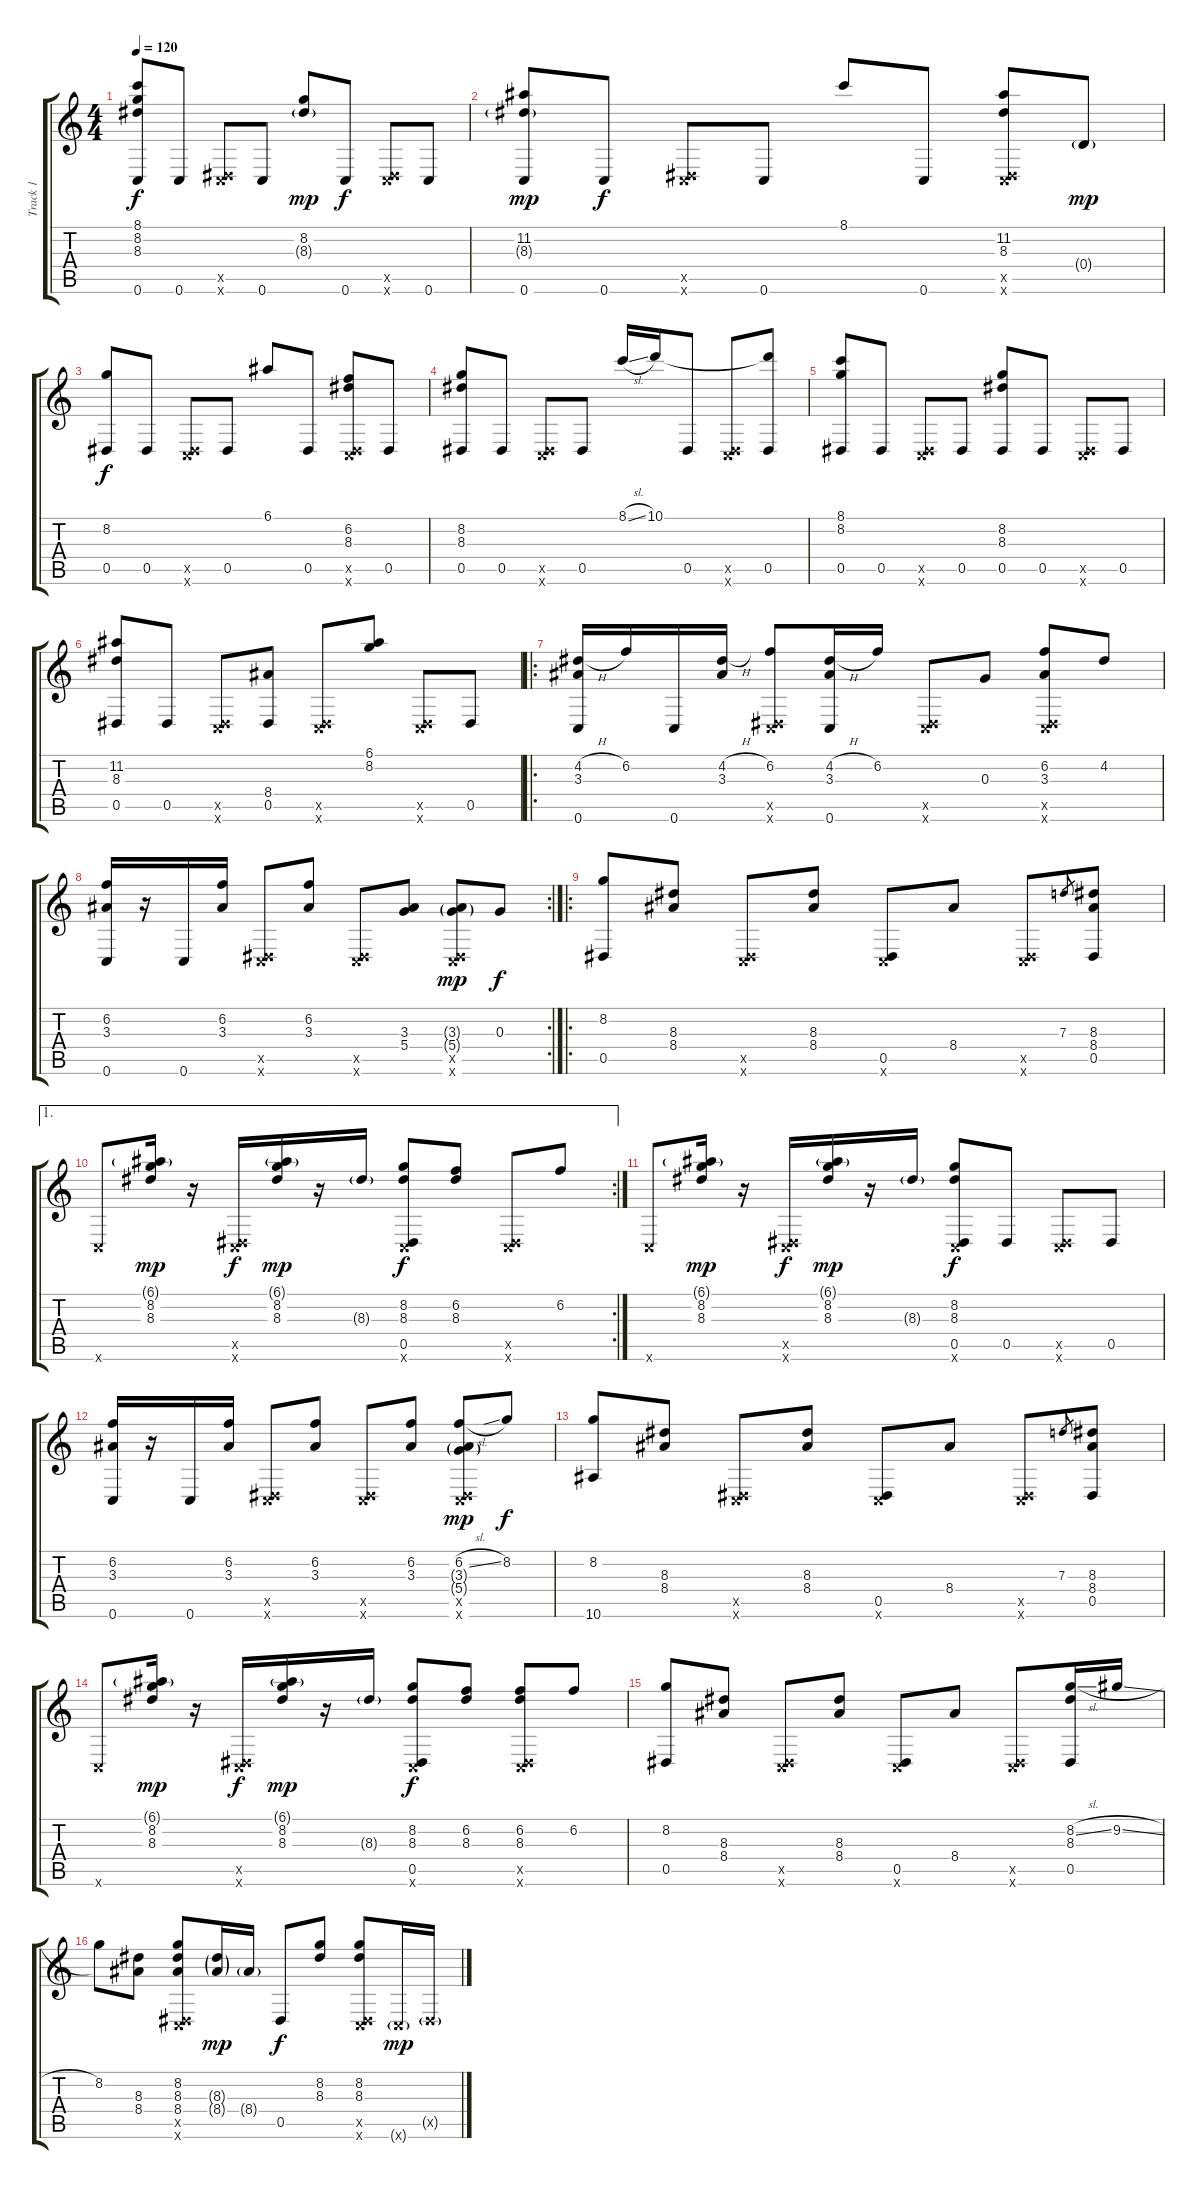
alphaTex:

\track ("Track 1" "Track 1") {instrument acousticguitarsteel}
\staff {score tabs}
\tuning (E4 B3 G3 D3 Eb2 C2) {hide}
\ts (4 4)
\tempo 120
\clef g2
\ks c
(8.1 8.2 8.3 0.6).8{dy f} 0.6.8 (0.5{x} 0.6{x}).8 0.6.8 (8.2 8.3{g}).8{dy mp} 0.6.8{dy f} (0.5{x} 0.6{x}).8 0.6.8 |
(11.2 8.3{g} 0.6).8{dy mp} 0.6.8{dy f} (0.5{x} 0.6{x}).8 0.6.8 8.1.8 0.6.8 (11.2 8.3 0.5{x} 0.6{x}).8 0.4{g}.8{dy mp} |
(8.2 0.5).8{dy f} 0.5.8 (0.5{x} 0.6{x}).8 0.5.8 6.1.8 0.5.8 (6.2 8.3 0.5{x} 0.6{x}).8 0.5.8 |
(8.2 8.3 0.5).8 0.5.8 (0.5{x} 0.6{x}).8 0.5.8 8.1{sl}.16 10.1.16 0.5.8 (0.5{x} 0.6{x}).8 (10.1{t} 0.5).8 |
(8.1 8.2 0.5).8 0.5.8 (0.5{x} 0.6{x}).8 0.5.8 (8.2 8.3 0.5).8 0.5.8 (0.5{x} 0.6{x}).8 0.5.8 |
(11.2 8.3 0.5).8 0.5.8 (0.5{x} 0.6{x}).8 (8.4 0.5).8 (0.5{x} 0.6{x}).8 (6.1 8.2).8 (0.5{x} 0.6{x}).8 0.5.8 |
\ro
(4.2{h} 3.3 0.6).16 6.2.16 0.6.16 (4.2{h} 3.3).16 (6.2 0.5{x} 0.6{x}).8 (4.2{h} 3.3 0.6).16 6.2.16 (0.5{x} 0.6{x}).8 0.3.8 (6.2 3.3 0.5{x} 0.6{x}).8 4.2.8 |
\rc 2
(6.2 3.3 0.6).16 r.16 0.6.16 (6.2 3.3).16 (0.5{x} 0.6{x}).8 (6.2 3.3).8 (0.5{x} 0.6{x}).8 (3.3 5.4).8 (3.3{g} 5.4{g} 0.5{x} 0.6{x}).8{dy mp} 0.3.8{dy f} |
\ro
(8.2 0.5).8 (8.3 8.4).8 (0.5{x} 0.6{x}).8 (8.3 8.4).8 (0.5 0.6{x}).8 8.4.8 (0.5{x} 0.6{x}).8 7.3.8{gr} (8.3 8.4 0.5).8 |
\ae 1
\rc 2
0.6{x}.8 (6.1{g} 8.2 8.3).16{dy mp} r.16 (0.5{x} 0.6{x}).16{dy f} (6.1{g} 8.2 8.3).16{dy mp} r.16 8.3{g}.16 (8.2 8.3 0.5 0.6{x}).8{dy f} (6.2 8.3).8 (0.5{x} 0.6{x}).8 6.2.8 |
0.6{x}.8 (6.1{g} 8.2 8.3).16{dy mp} r.16 (0.5{x} 0.6{x}).16{dy f} (6.1{g} 8.2 8.3).16{dy mp} r.16 8.3{g}.16 (8.2 8.3 0.5 0.6{x}).8{dy f} 0.5.8 (0.5{x} 0.6{x}).8 0.5.8 |
(6.2 3.3 0.6).16 r.16 0.6.16 (6.2 3.3).16 (0.5{x} 0.6{x}).8 (6.2 3.3).8 (0.5{x} 0.6{x}).8 (6.2 3.3).8 (6.2{sl} 3.3{g} 5.4{g} 0.5{x} 0.6{x}).8{dy mp} 8.2.8{dy f} |
(8.2 10.6).8 (8.3 8.4).8 (0.5{x} 0.6{x}).8 (8.3 8.4).8 (0.5 0.6{x}).8 8.4.8 (0.5{x} 0.6{x}).8 7.3.8{gr} (8.3 8.4 0.5).8 |
0.6{x}.8 (6.1{g} 8.2 8.3).16{dy mp} r.16 (0.5{x} 0.6{x}).16{dy f} (6.1{g} 8.2 8.3).16{dy mp} r.16 8.3{g}.16 (8.2 8.3 0.5 0.6{x}).8{dy f} (6.2 8.3).8 (6.2 8.3 0.5{x} 0.6{x}).8 6.2.8 |
(8.2 0.5).8 (8.3 8.4).8 (0.5{x} 0.6{x}).8 (8.3 8.4).8 (0.5 0.6{x}).8 8.4.8 (0.5{x} 0.6{x}).8 (8.2{sl} 8.3 0.5).16 9.2{sl}.16 |
8.2.8 (8.3 8.4).8 (8.2 8.3 8.4 0.5{x} 0.6{x}).8 (8.3{g} 8.4{g}).16{dy mp} 8.4{g}.16 0.5.8{dy f} (8.2 8.3).8 (8.2 8.3 0.5{x} 0.6{x}).8 0.6{g x}.16{dy mp} 0.5{g x}.16
